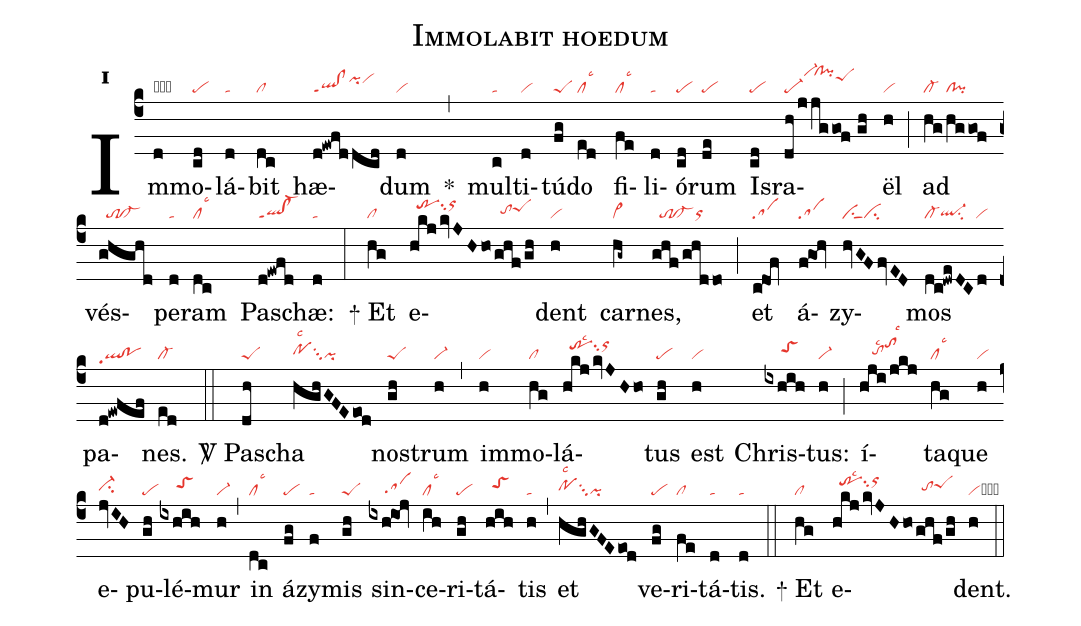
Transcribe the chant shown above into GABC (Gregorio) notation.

name:Immolabit hoedum;
office-part:re;
mode:1;
nabc-lines:1;
%%
initial-style: 1;
name:Immolabit haedum;
mode: 1;
office-part: Responsorium;
annotation: Resp.;
annotation: i;
nabc-lines:1;
%%
(c4) Im(d|obta)mo(cd|pe)lá(d|ta)bit(dc|cl) hæ(d!ewfddcd|ql!clppt1pihjvihj)dum(d|vi) <sp>*</sp>(,) mul(c|ta)ti(d|vi)tú(fg|peS)do(ed|cllsc3) fi(fe|cllsc3)li(d|ta)ó(cd|pe)rum(de|pe) Is(cd|pe)ra(dh/jjggof//gh|pe-vi-hm`clhm!pihmpeShk)ël(h|vi) (;) ad(hg/hggof|cl-//cl!pi) vés(ghghd|//to!cl-)pe(d|ta)ram(dc|cllsc3) Pas(d!ewfd|ql!cl-ppt1)chæ:(d|ta) (:)

<sp>+</sp> Et(hg|cl) e(hkjkvJHho/|//trhjsu2orhk|ghf/gh|//tohhpeShi)dent(h|vi) car(hg~|vi>)nes,(ghf/ghddo|//to!cl-orhg) (;) et(c!dof|sa) á(f!goh|sa)zy(hvGFfvED|ciSci)mos(dc!dweDCd|cl-ql-hgsu2vi) pa(d!ewfef|ql!popp1)nes.(ed|cl-) (::)

<sp>V/</sp> Pa(dh|peS)scha(hghGFEeod|pohhsu3lsc2pi) nos(gh|peS)trum(h|vi-) (,) im(h|vi)mo(hg|cl)lá(hkjkvJHho|//trhjsu2lsc2orhk)tus(gh|pe) est(h|vi) Chris(ixhih|/////toShi)tus:(h|vi-) (;) í(hji/jkj|////tohhlsc2tohklsc3)ta(hg|cllsc3)que(h|vi) e(jvIH|ci-hh)pu(gh|pe)lé(ixhih|/////toShi)mur(h|vi-) (,) in(dc|cllsc3) á(fg|pe)zy(f|ta)mis(gh|peS) sin(ixh!ioj|/////sahg)ce(ih|cllsc3)ri(gh|pe)tá(hih|//toShi)tis(h|ta) (,) et(hghGFEeod|pohhsu3lsc2pi) ve(fg|pe)ri(fe|cl)tá(d|ta)tis.(d|ta) (::)

<sp>+</sp> Et(hg|cl) e(hkjkvJHho/|//trhjsu2lsc2orhk|ghf/gh|//tohhpeShi)dent.(h|vicb) (::)
